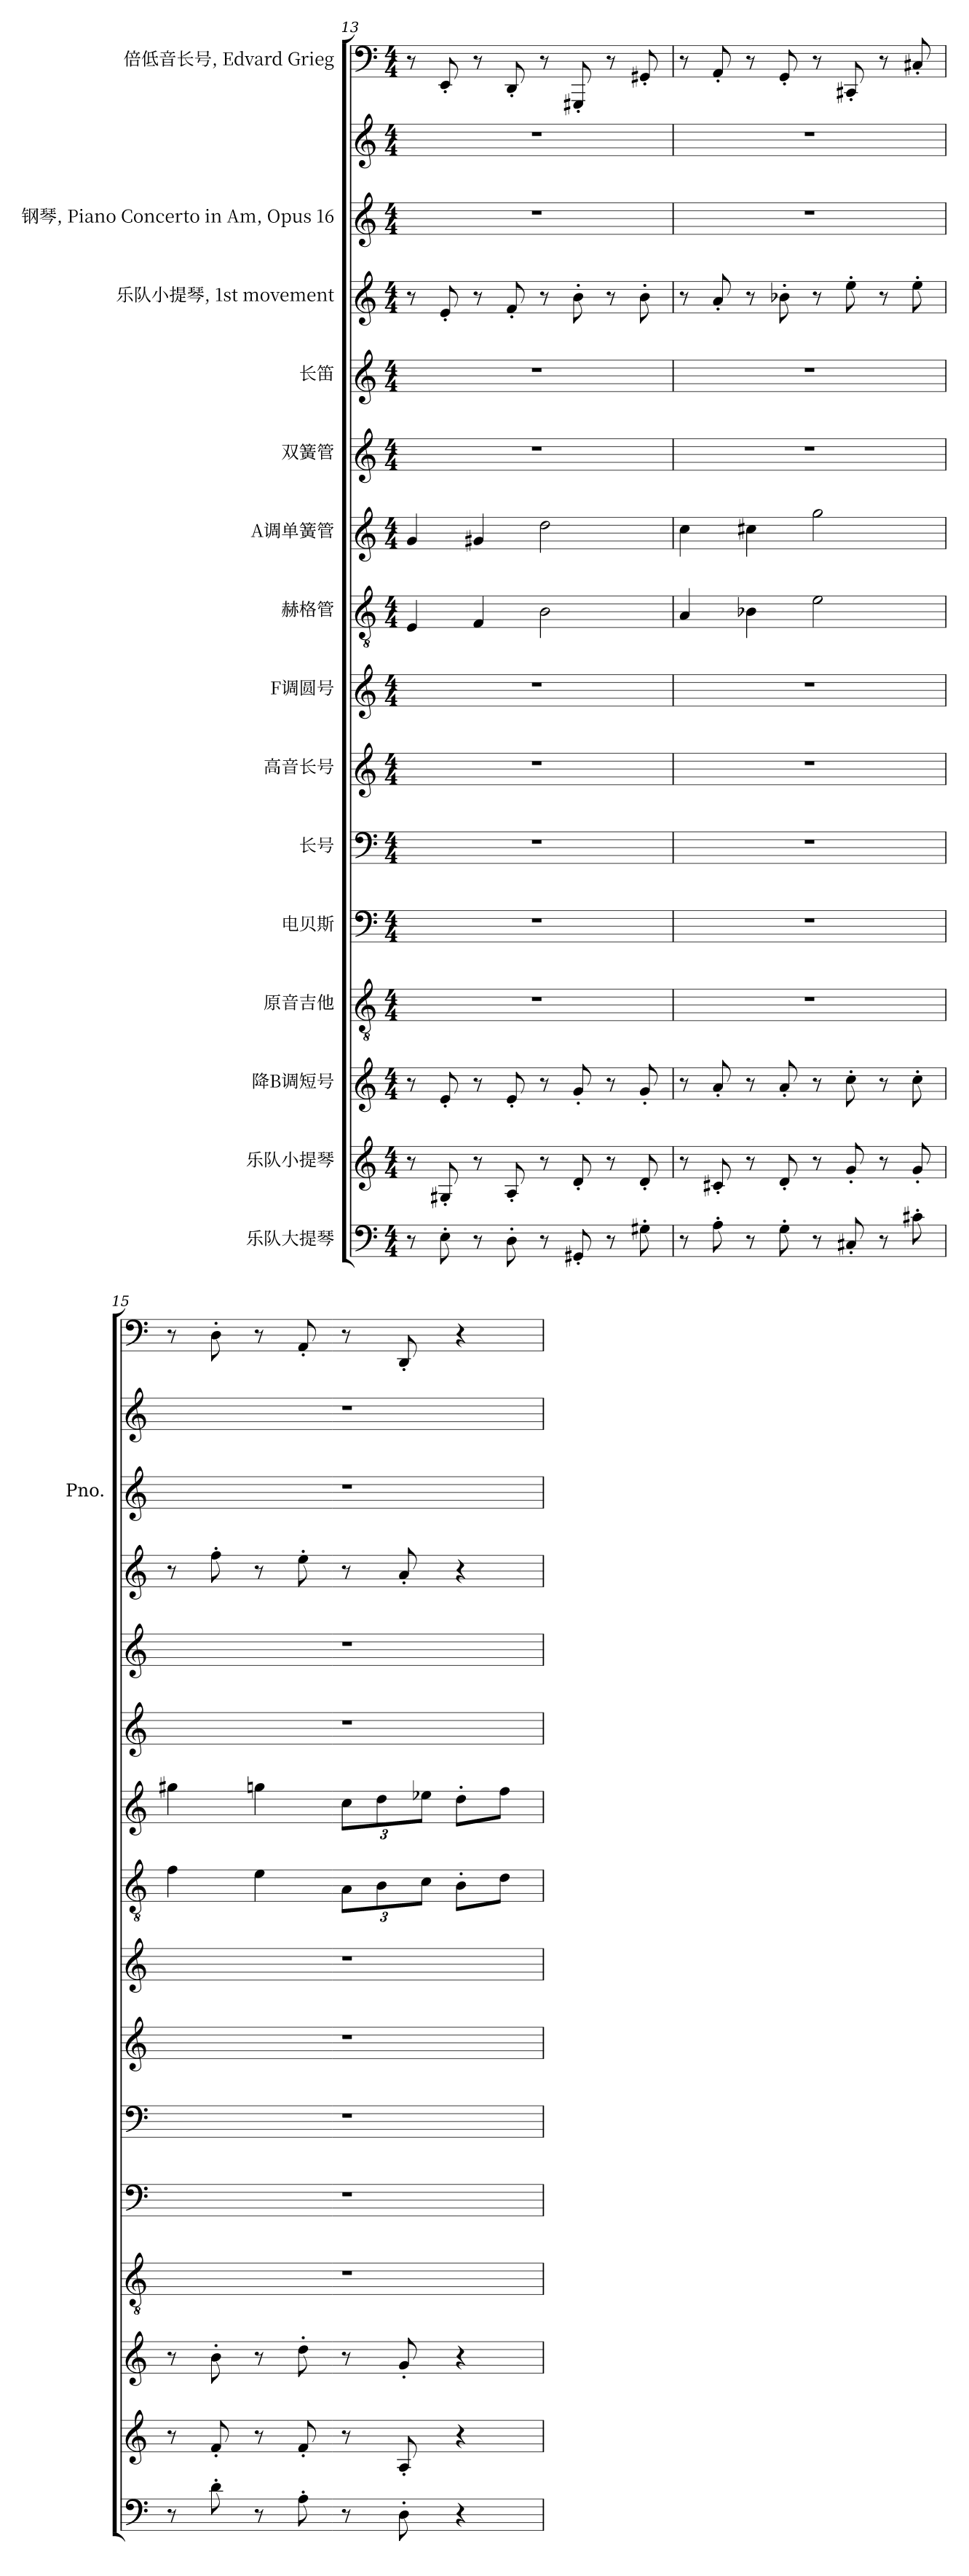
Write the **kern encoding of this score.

**kern	**kern	**kern	**kern	**kern	**kern	**kern	**kern	**kern	**kern	**kern	**kern	**kern	**kern	**kern	**kern
*part15	*part14	*part13	*part12	*part11	*part10	*part9	*part8	*part7	*part6	*part5	*part4	*part3	*part2	*part2	*part1
*staff16	*staff15	*staff14	*staff13	*staff12	*staff11	*staff10	*staff9	*staff8	*staff7	*staff6	*staff5	*staff4	*staff3	*staff2	*staff1
*I"乐队大提琴	*I"乐队小提琴	*I"降B调短号	*I"原音吉他	*I"电贝斯	*I"长号	*I"高音长号	*I"F调圆号	*I"赫格管	*I"A调单簧管	*I"双簧管	*I"长笛	*I"乐队小提琴, 1st movement	*I"钢琴,   Piano Concerto in Am, Opus 16	*	*I"倍低音长号, Edvard Grieg
*	*	*	*	*	*	*	*	*	*	*	*	*	*I'Pno.	*	*
*clefF4	*clefG2	*clefG2	*clefGv2	*clefF4	*clefF4	*clefG2	*clefG2	*clefGv2	*clefG2	*clefG2	*clefG2	*clefG2	*clefG2	*clefG2	*clefF4
*	*	*ITrd1c2	*	*ITrd7c12	*	*	*ITrd4c7	*	*ITrd2c3	*	*	*	*	*	*
*k[]	*k[]	*k[b-e-]	*k[]	*k[]	*k[]	*k[]	*k[b-]	*k[]	*k[f#c#g#]	*k[]	*k[]	*k[]	*k[]	*k[]	*k[]
*M4/4	*M4/4	*M4/4	*M4/4	*M4/4	*M4/4	*M4/4	*M4/4	*M4/4	*M4/4	*M4/4	*M4/4	*M4/4	*M4/4	*M4/4	*M4/4
=13	=13	=13	=13	=13	=13	=13	=13	=13	=13	=13	=13	=13	=13	=13	=13
8r	8r	8r	1r	1r	1r	1r	1r	4E/	4e/	1r	1r	8r	1r	1r	8r
8E'\	8G#X'/	8d'/	.	.	.	.	.	.	.	.	.	8e'/	.	.	8EE'/
8r	8r	8r	.	.	.	.	.	4F/	4e#X/	.	.	8r	.	.	8r
8D'\	8A'/	8d'/	.	.	.	.	.	.	.	.	.	8f'/	.	.	8DD'/
8r	8r	8r	.	.	.	.	.	2B\	2b\	.	.	8r	.	.	8r
8GG#X'/	8d'/	8f'/	.	.	.	.	.	.	.	.	.	8b'\	.	.	8GGG#X'/
8r	8r	8r	.	.	.	.	.	.	.	.	.	8r	.	.	8r
8G#X'\	8d'/	8f'/	.	.	.	.	.	.	.	.	.	8b'\	.	.	8GG#X'/
!!LO:PB:g=z
=14	=14	=14	=14	=14	=14	=14	=14	=14	=14	=14	=14	=14	=14	=14	=14
8r	8r	8r	1r	1r	1r	1r	1r	4A/	4a\	1r	1r	8r	1r	1r	8r
8A'\	8c#X'/	8g'/	.	.	.	.	.	.	.	.	.	8a'/	.	.	8AA'/
8r	8r	8r	.	.	.	.	.	4B-X\	4a#X\	.	.	8r	.	.	8r
8G'\	8d'/	8g'/	.	.	.	.	.	.	.	.	.	8b-X'\	.	.	8GG'/
8r	8r	8r	.	.	.	.	.	2e\	2ee\	.	.	8r	.	.	8r
8C#X'/	8g'/	8b-'\	.	.	.	.	.	.	.	.	.	8ee'\	.	.	8CC#X'/
8r	8r	8r	.	.	.	.	.	.	.	.	.	8r	.	.	8r
8c#X'\	8g'/	8b-'\	.	.	.	.	.	.	.	.	.	8ee'\	.	.	8C#X'/
=15	=15	=15	=15	=15	=15	=15	=15	=15	=15	=15	=15	=15	=15	=15	=15
8r	8r	8r	1r	1r	1r	1r	1r	4f\	4ee#X\	1r	1r	8r	1r	1r	8r
8d'\	8f'/	8a'\	.	.	.	.	.	.	.	.	.	8ff'\	.	.	8D'\
8r	8r	8r	.	.	.	.	.	4e\	4een\	.	.	8r	.	.	8r
8A'\	8f'/	8cc'\	.	.	.	.	.	.	.	.	.	8ee'\	.	.	8AA'/
*	*	*	*	*	*	*	*	*Xbrackettup	*Xbrackettup	*	*	*	*	*	*
8r	8r	8r	.	.	.	.	.	12A\L	12a\L	.	.	8r	.	.	8r
.	.	.	.	.	.	.	.	12B\	12b\	.	.	.	.	.	.
8D'\	8A'/	8f'/	.	.	.	.	.	.	.	.	.	8a'/	.	.	8DD'/
.	.	.	.	.	.	.	.	12c\J	12ccn\J	.	.	.	.	.	.
4r	4r	4r	.	.	.	.	.	8B'\L	8b'\L	.	.	4r	.	.	4r
.	.	.	.	.	.	.	.	8d\J	8dd\J	.	.	.	.	.	.
=	=	=	=	=	=	=	=	=	=	=	=	=	=	=	=
*-	*-	*-	*-	*-	*-	*-	*-	*-	*-	*-	*-	*-	*-	*-	*-
